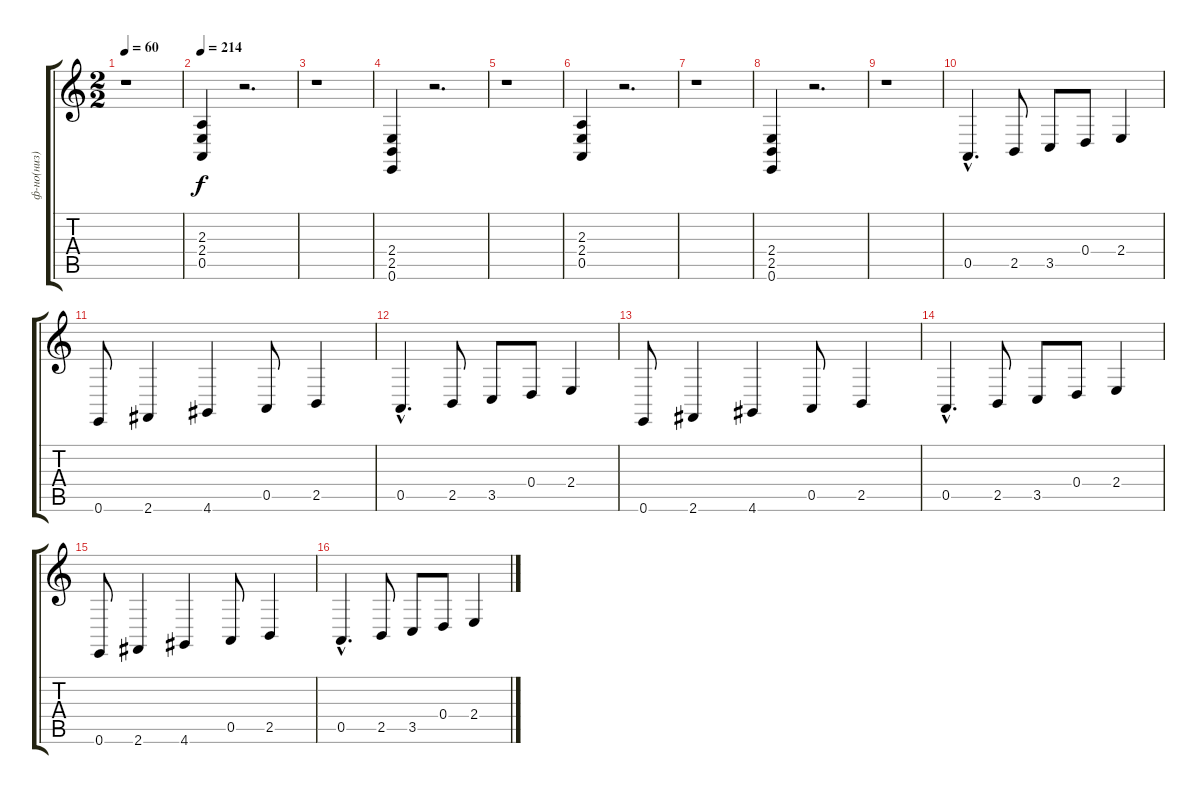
\track ("ф-но(низ)" "ф-но(низ)") {instrument acousticgrandpiano}
\staff {score tabs}
\tuning (E4 B3 G3 D3 A2 E2) {hide}
\ts (2 2)
\tempo 60
\clef g2
\ks c
r.1{dy f} |
\tempo 214
(2.3 2.4 0.5).4 r.2{d} |
r.1 |
(2.4 2.5 0.6).4 r.2{d} |
r.1 |
(2.3 2.4 0.5).4 r.2{d} |
r.1 |
(2.4 2.5 0.6).4 r.2{d} |
r.1 |
0.5{hac}.4{d} 2.5.8 3.5.8 0.4.8 2.4.4 |
0.6.8 2.6.4 4.6.4 0.5.8 2.5.4 |
0.5{hac}.4{d} 2.5.8 3.5.8 0.4.8 2.4.4 |
0.6.8 2.6.4 4.6.4 0.5.8 2.5.4 |
0.5{hac}.4{d} 2.5.8 3.5.8 0.4.8 2.4.4 |
0.6.8 2.6.4 4.6.4 0.5.8 2.5.4 |
0.5{hac}.4{d} 2.5.8 3.5.8 0.4.8 2.4.4
